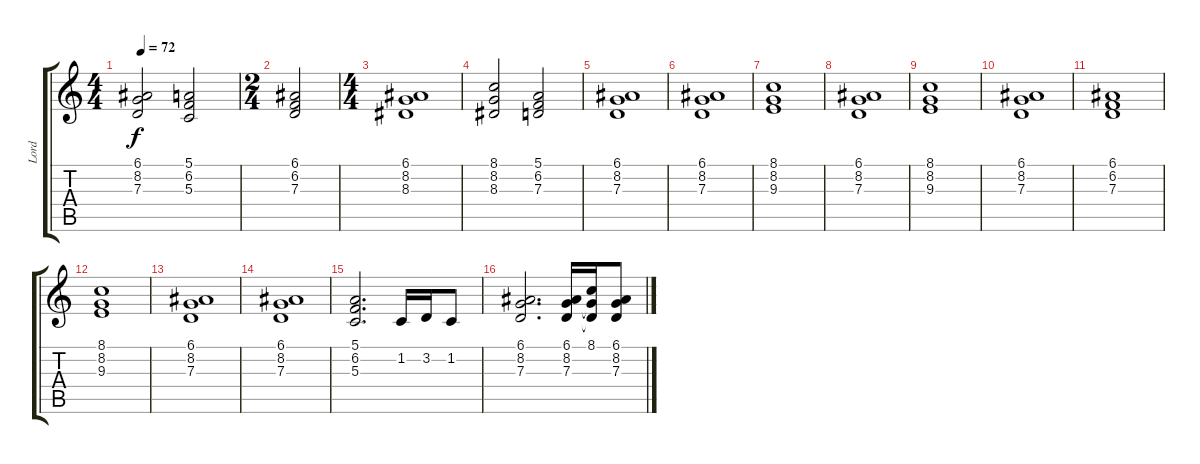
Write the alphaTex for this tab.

\track ("Lord" "Lord") {instrument drawbarorgan}
\staff {score tabs}
\tuning (E4 B3 G3 D3 A2 E2) {hide}
\ts (4 4)
\tempo 72
\clef g2
\ks c
(6.1 8.2 7.3).2{dy f} (5.1 6.2 5.3).2 |
\ts (2 4)
(6.1 6.2 7.3).2 |
\ts (4 4)
(6.1 8.2 8.3).1 |
(8.1 8.2 8.3).2 (5.1 6.2 7.3).2 |
(6.1 8.2 7.3).1 |
(6.1 8.2 7.3).1 |
(8.1 8.2 9.3).1 |
(6.1 8.2 7.3).1 |
(8.1 8.2 9.3).1 |
(6.1 8.2 7.3).1 |
(6.1 6.2 7.3).1 |
(8.1 8.2 9.3).1 |
(6.1 8.2 7.3).1 |
(6.1 8.2 7.3).1 |
(5.1 6.2 5.3).2{d} 1.2.16 3.2.16 1.2.8 |
(6.1 8.2 7.3).2{d} (6.1 8.2 7.3).16 (8.1 8.2{t} 7.3{t}).16 (6.1 8.2 7.3).8
